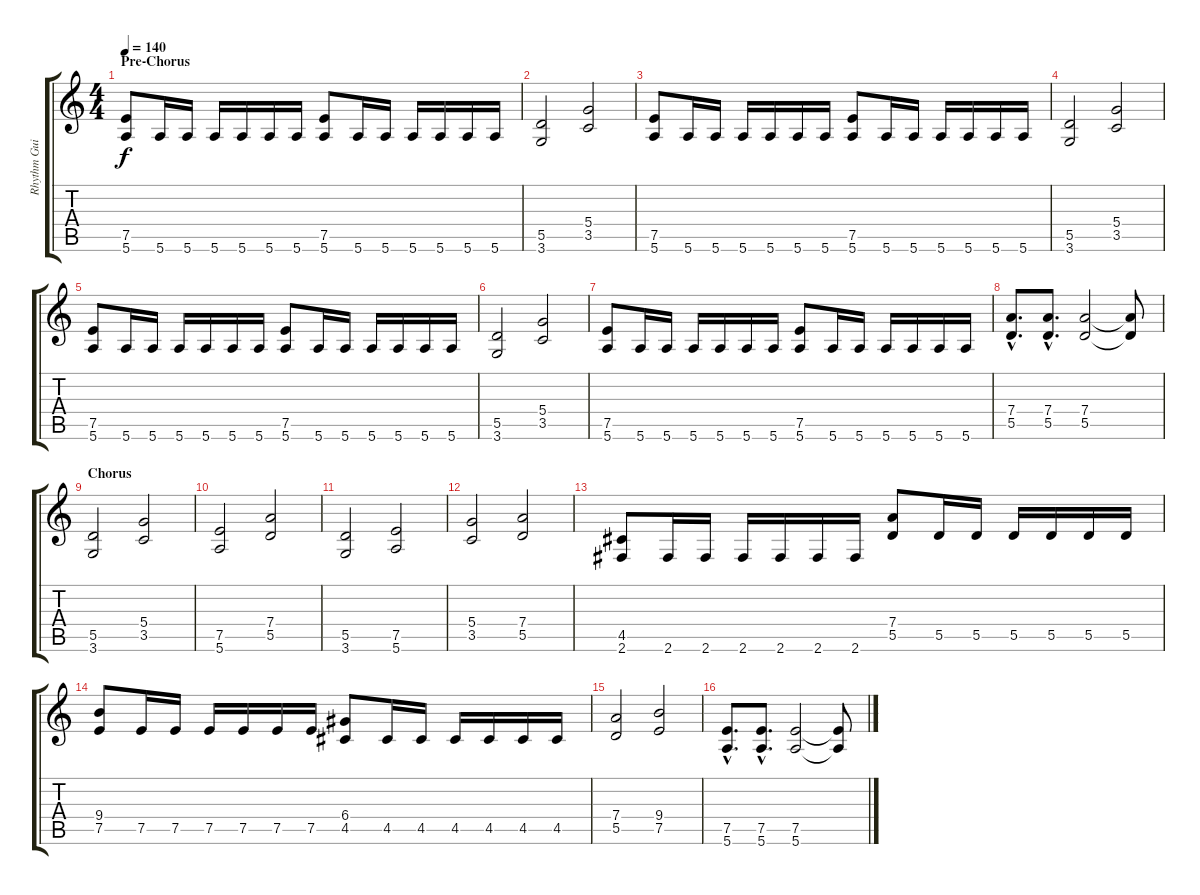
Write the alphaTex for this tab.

\track ("Rhythm Guitar 2" "Rhythm Gui") {instrument distortionguitar}
\staff {score tabs}
\tuning (E4 B3 G3 D3 A2 E2) {hide}
\ts (4 4)
\section ("" "Pre-Chorus")
\tempo 140
\clef g2
\ks c
(7.5 5.6).8{dy f} 5.6.16 5.6.16 5.6.16 5.6.16 5.6.16 5.6.16 (7.5 5.6).8 5.6.16 5.6.16 5.6.16 5.6.16 5.6.16 5.6.16 |
(5.5 3.6).2 (5.4 3.5).2 |
(7.5 5.6).8 5.6.16 5.6.16 5.6.16 5.6.16 5.6.16 5.6.16 (7.5 5.6).8 5.6.16 5.6.16 5.6.16 5.6.16 5.6.16 5.6.16 |
(5.5 3.6).2 (5.4 3.5).2 |
(7.5 5.6).8 5.6.16 5.6.16 5.6.16 5.6.16 5.6.16 5.6.16 (7.5 5.6).8 5.6.16 5.6.16 5.6.16 5.6.16 5.6.16 5.6.16 |
(5.5 3.6).2 (5.4 3.5).2 |
(7.5 5.6).8 5.6.16 5.6.16 5.6.16 5.6.16 5.6.16 5.6.16 (7.5 5.6).8 5.6.16 5.6.16 5.6.16 5.6.16 5.6.16 5.6.16 |
(7.4{hac} 5.5{hac}).8{d} (7.4{hac} 5.5{hac}).8{d} (7.4 5.5).2 (7.4{t} 5.5{t}).8 |
\section ("" "Chorus")
(5.5 3.6).2 (5.4 3.5).2 |
(7.5 5.6).2 (7.4 5.5).2 |
(5.5 3.6).2 (7.5 5.6).2 |
(5.4 3.5).2 (7.4 5.5).2 |
(4.5 2.6).8 2.6.16 2.6.16 2.6.16 2.6.16 2.6.16 2.6.16 (7.4 5.5).8 5.5.16 5.5.16 5.5.16 5.5.16 5.5.16 5.5.16 |
(9.4 7.5).8 7.5.16 7.5.16 7.5.16 7.5.16 7.5.16 7.5.16 (6.4 4.5).8 4.5.16 4.5.16 4.5.16 4.5.16 4.5.16 4.5.16 |
(7.4 5.5).2 (9.4 7.5).2 |
(7.5{hac} 5.6{hac}).8{d} (7.5{hac} 5.6{hac}).8{d} (7.5 5.6).2 (7.5{t} 5.6{t}).8
